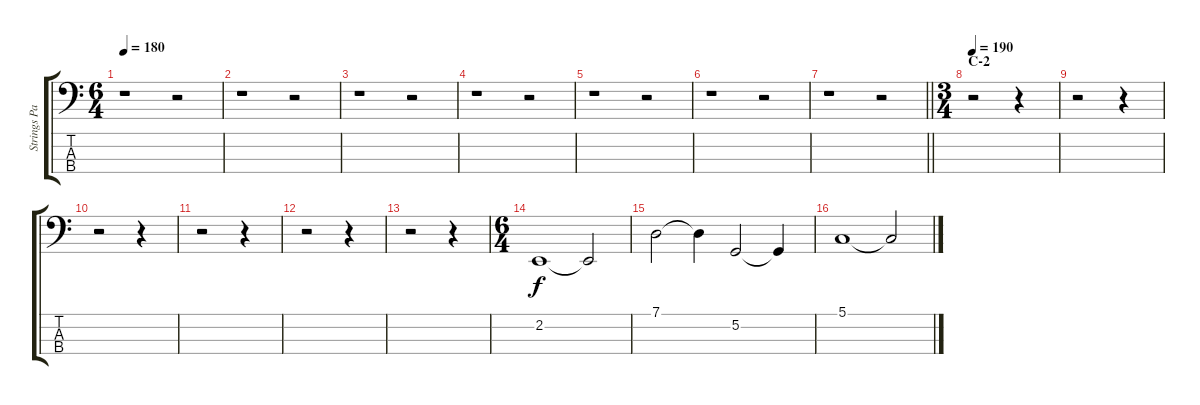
\track ("Strings Pad II" "Strings Pa") {instrument stringensemble2}
\staff {score tabs}
\tuning (G2 D2 A1 E1) {hide}
\ts (6 4)
\tempo 180
\clef f4
\ks c
r.1{dy f} r.2 |
r.1 r.2 |
r.1 r.2 |
r.1 r.2 |
r.1 r.2 |
r.1 r.2 |
\barLineRight lightlight
r.1 r.2 |
\ts (3 4)
\section ("" "C-2")
\tempo 190
r.2 r.4 |
r.2 r.4 |
r.2 r.4 |
r.2 r.4 |
r.2 r.4 |
r.2 r.4 |
\ts (6 4)
2.2.1 2.2{t}.2 |
7.1.2 7.1{t}.4 5.2.2 5.2{t}.4 |
5.1.1 5.1{t}.2
